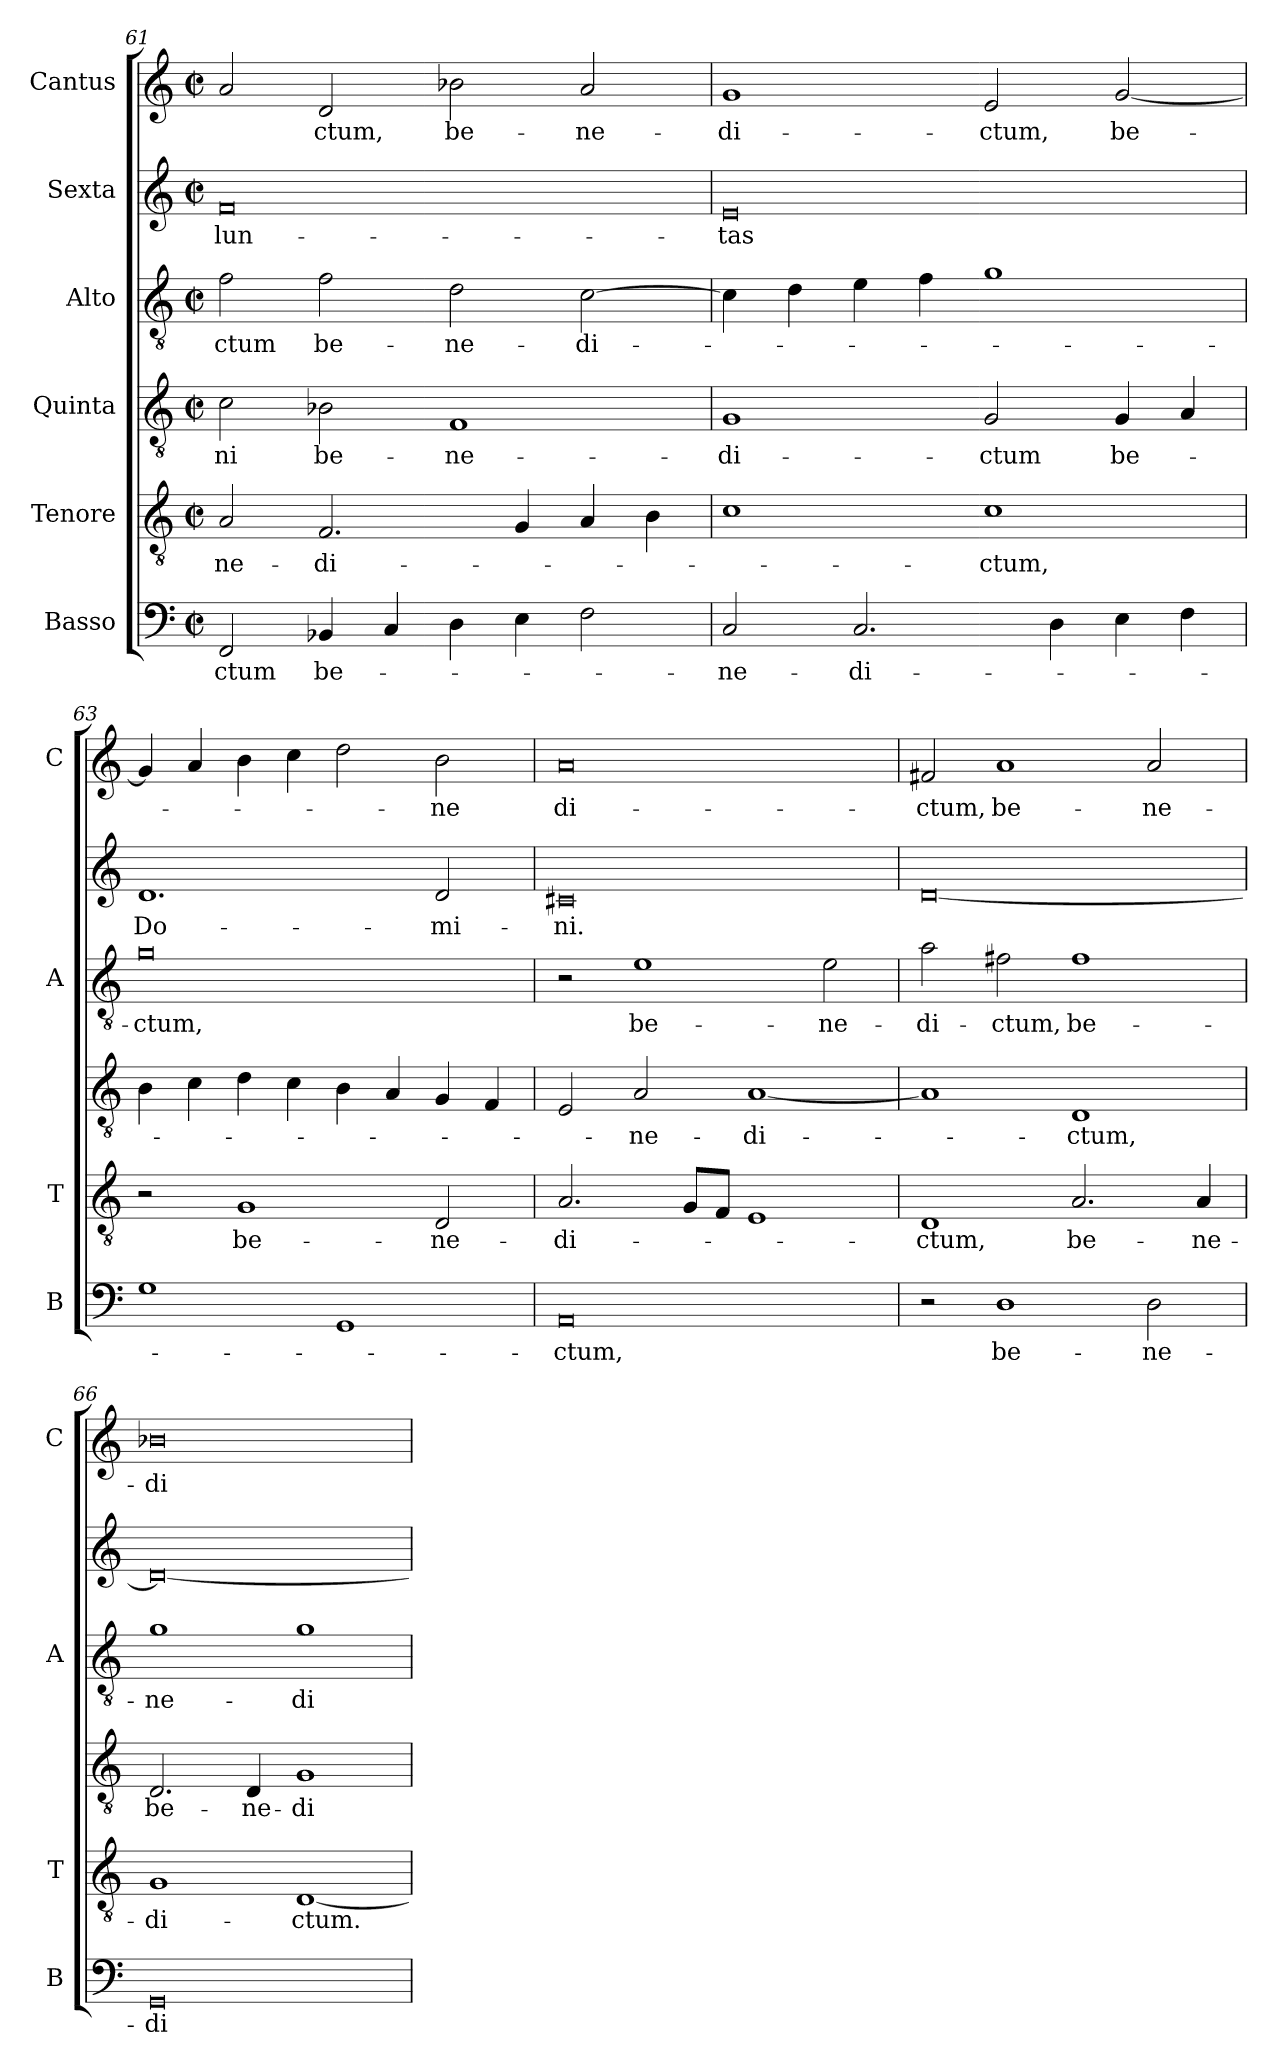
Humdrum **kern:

**kern	**text	**kern	**text	**kern	**text	**kern	**text	**kern	**text	**kern	**text
*part6	*part6	*part5	*part5	*part4	*part4	*part3	*part3	*part2	*part2	*part1	*part1
*staff6	*staff6	*staff5	*staff5	*staff4	*staff4	*staff3	*staff3	*staff2	*staff2	*staff1	*staff1
*I"Basso	*	*I"Tenore	*	*I"Quinta	*	*I"Alto	*	*I"Sexta	*	*I"Cantus	*
*I'B	*	*I'T	*	*	*	*I'A	*	*	*	*I'C	*
!!LO:PB:g=z
*clefF4	*	*clefGv2	*	*clefGv2	*	*clefGv2	*	*clefG2	*	*clefG2	*
*k[]	*	*k[]	*	*k[]	*	*k[]	*	*k[]	*	*k[]	*
*M2/2	*	*M2/2	*	*M2/2	*	*M2/2	*	*M2/2	*	*M2/2	*
*met(c|)	*	*met(c|)	*	*met(c|)	*	*met(c|)	*	*met(c|)	*	*met(c|)	*
=61	=61	=61	=61	=61	=61	=61	=61	=61	=61	=61	=61
2FF/	-ctum	2A/	-ne-	2c\	-ni	2f\	-ctum	0f	-lun-	2a/	.
4BB-X/	be-	2.F/	-di-	2B-X\	be-	2f\	be-	.	.	2d/	-ctum,
4C/	.	.	.	.	.	.	.	.	.	.	.
4D\	.	.	.	1F	-ne-	2d\	-ne-	.	.	2b-X\	be-
4E\	.	4G/	.	.	.	.	.	.	.	.	.
2F\	.	4A/	.	.	.	[2c\	-di-	.	.	2a/	-ne-
.	.	4B\	.	.	.	.	.	.	.	.	.
=62	=62	=62	=62	=62	=62	=62	=62	=62	=62	=62	=62
2C/	-ne-	1c	.	1G	-di-	4c\]	.	0e	-tas	1g	-di-
.	.	.	.	.	.	4d\	.	.	.	.	.
2.C/	-di-	.	.	.	.	4e\	.	.	.	.	.
.	.	.	.	.	.	4f\	.	.	.	.	.
.	.	1c	-ctum,	2G/	-ctum	1g	.	.	.	2e/	-ctum,
4D\	.	.	.	.	.	.	.	.	.	.	.
4E\	.	.	.	4G/	be-	.	.	.	.	[2g/	be-
4F\	.	.	.	4A/	.	.	.	.	.	.	.
=63	=63	=63	=63	=63	=63	=63	=63	=63	=63	=63	=63
1G	.	2r	.	4B\	.	0g	-ctum,	1.d	Do-	4g/]	.
.	.	.	.	4c\	.	.	.	.	.	4a/	.
.	.	1G	be-	4d\	.	.	.	.	.	4b\	.
.	.	.	.	4c\	.	.	.	.	.	4cc\	.
1GG	.	.	.	4B\	.	.	.	.	.	2dd\	.
.	.	.	.	4A/	.	.	.	.	.	.	.
.	.	2D/	-ne-	4G/	.	.	.	2d/	-mi-	2b\	-ne
.	.	.	.	4F/	.	.	.	.	.	.	.
!!LO:LB:g=z
=64	=64	=64	=64	=64	=64	=64	=64	=64	=64	=64	=64
0AA	-ctum,	2.A/	-di-	2E/	.	2r	.	0c#X	-ni.	0a	di-
.	.	.	.	2A/	-ne-	1e	be-	.	.	.	.
.	.	8G/L	.	.	.	.	.	.	.	.	.
.	.	8F/J	.	.	.	.	.	.	.	.	.
.	.	1E	.	[1A	-di-	.	.	.	.	.	.
.	.	.	.	.	.	2e\	-ne-	.	.	.	.
=65	=65	=65	=65	=65	=65	=65	=65	=65	=65	=65	=65
2r	.	1D	-ctum,	1A]	.	2a\	-di-	[0d	.	2f#X/	-ctum,
1D	be-	.	.	.	.	2f#X\	-ctum,	.	.	1a	be-
.	.	2.A/	be-	1D	-ctum,	1f#	be-	.	.	.	.
2D\	-ne-	.	.	.	.	.	.	.	.	2a/	-ne-
.	.	4A/	-ne-	.	.	.	.	.	.	.	.
=66	=66	=66	=66	=66	=66	=66	=66	=66	=66	=66	=66
0GG	-di-	1G	-di-	2.D/	be-	1g	-ne-	0d_	.	0b-X	-di-
.	.	.	.	4D/	-ne-	.	.	.	.	.	.
.	.	[1D	-ctum.	1G	-di-	1g	-di-	.	.	.	.
=	=	=	=	=	=	=	=	=	=	=	=
*-	*-	*-	*-	*-	*-	*-	*-	*-	*-	*-	*-
